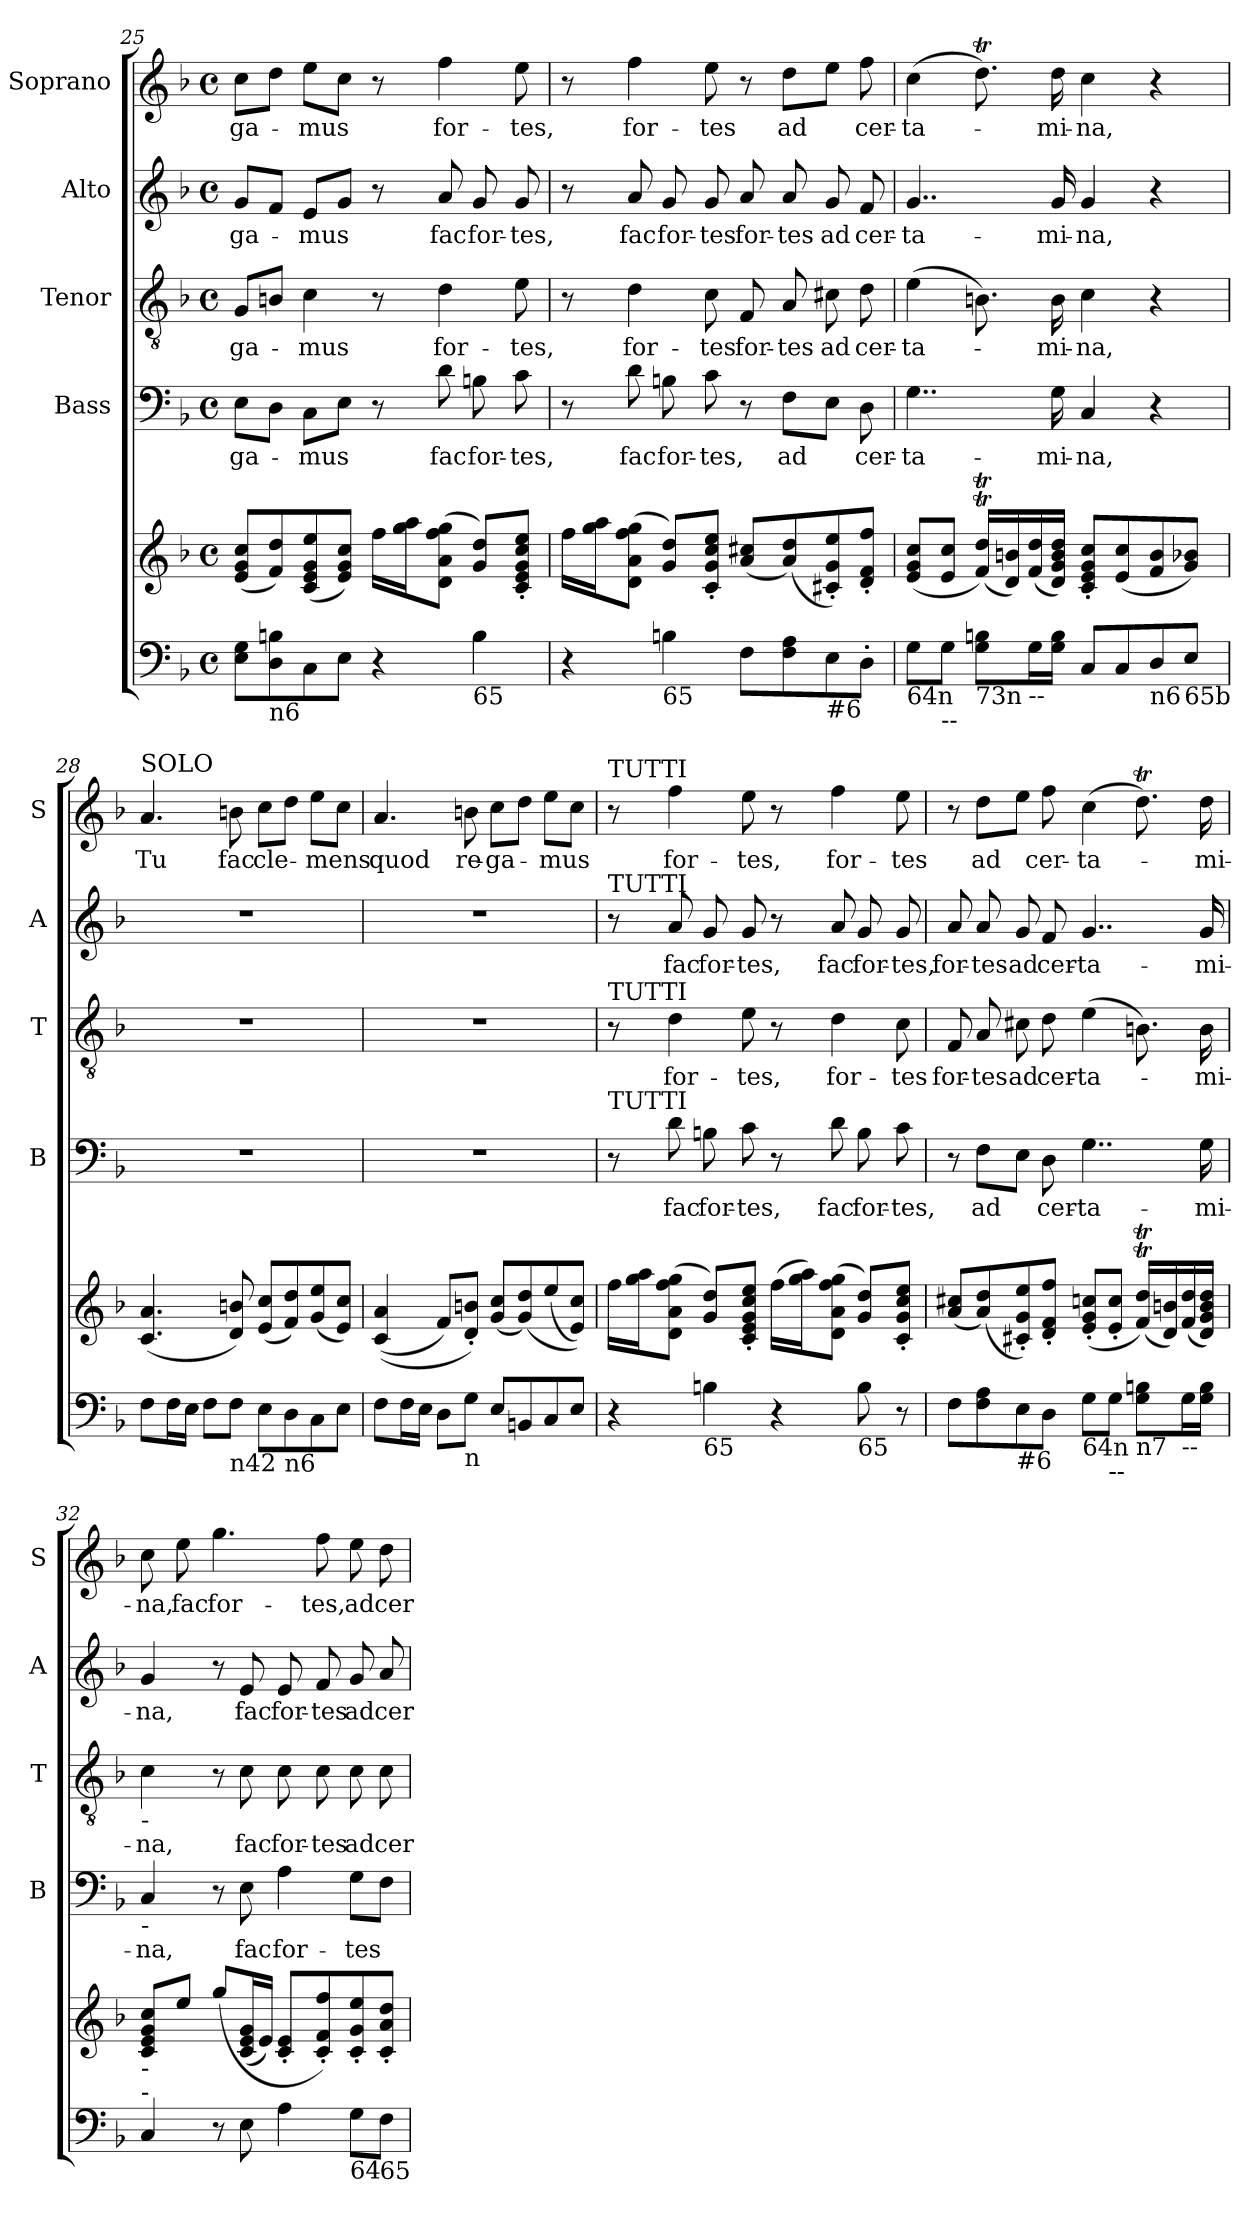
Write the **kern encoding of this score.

**kern	**kern	**kern	**text	**kern	**text	**kern	**text	**kern	**text
*part5	*part5	*part4	*part4	*part3	*part3	*part2	*part2	*part1	*part1
*staff6	*staff5	*staff4	*staff4	*staff3	*staff3	*staff2	*staff2	*staff1	*staff1
*	*	*I"Bass	*	*I"Tenor	*	*I"Alto	*	*I"Soprano	*
*	*	*I'B	*	*I'T	*	*I'A	*	*I'S	*
!!LO:PB:g=z
*clefF4	*clefG2	*clefF4	*	*clefGv2	*	*clefG2	*	*clefG2	*
*k[b-]	*k[b-]	*k[b-]	*	*k[b-]	*	*k[b-]	*	*k[b-]	*
*F:	*F:	*F:	*	*F:	*	*F:	*	*F:	*
*M4/4	*M4/4	*M4/4	*	*M4/4	*	*M4/4	*	*M4/4	*
*met(c)	*met(c)	*met(c)	*	*met(c)	*	*met(c)	*	*met(c)	*
=25	=25	=25	=25	=25	=25	=25	=25	=25	=25
8E\ 8G\L	(8e/ 8g/ 8cc/L	8E\L	-ga-	8G/L	-ga-	8g/L	-ga-	8cc\L	-ga-
!LO:TX:b:t=n6	!	!	!	!	!	!	!	!	!
8D\ 8Bn\	8f/ 8dd/)	8D\J	.	8Bn/J	.	8f/J	.	8dd\J	.
8C\	(8c/ 8e/ 8g/ 8ee/	8C\L	-mus	4c\	-mus	8e/L	-mus	8ee\L	-mus
8E\J	8e/ 8g/ 8cc/J)	8E\J	.	.	.	8g/J	.	8cc\J	.
4r	16ff\LL	8r	.	8r	.	8r	.	8r	.
.	16gg\ 16aa\J	.	.	.	.	.	.	.	.
.	(8d\ 8a\ 8ff\ 8gg\J	8d\	fac	4d\	for-	8a/	fac	4ff\	for-
!LO:TX:b:t=65	!	!	!	!	!	!	!	!	!
4B\	8g/ 8dd/L)	8Bn\	for-	.	.	8g/	for-	.	.
.	8c/'< 8e/'< 8g/'< 8cc/'< 8ee/'<J	8c\	-tes,	8e\	-tes,	8g/	-tes,	8ee\	-tes,
=26	=26	=26	=26	=26	=26	=26	=26	=26	=26
4r	16ff\LL	8r	.	8r	.	8r	.	8r	.
.	16gg\ 16aa\J	.	.	.	.	.	.	.	.
.	(8d\ 8a\ 8ff\ 8gg\J	8d\	fac	4d\	for-	8a/	fac	4ff\	for-
!LO:TX:b:t=65	!	!	!	!	!	!	!	!	!
4Bn\	8g/ 8dd/L)	8Bn\	for-	.	.	8g/	for-	.	.
.	8c/'< 8g/'< 8cc/'< 8ee/'<J	8c\	-tes,	8c\	-tes	8g/	-tes	8ee\	-tes
8F\L	(8a/ 8cc#X/L	8r	.	8F/	for-	8a/	for-	8r	.
8F\ 8A\	(8a/ 8dd/)	8F\L	ad	8A/	-tes	8a/	-tes	8dd\L	ad
!LO:TX:b:t=#6	!	!	!	!	!	!	!	!	!
8E\	8c#X/'< 8g/'< 8ee/'<)	8E\J	.	8c#X\	ad	8g/	ad	8ee\J	.
8D'>\J	8d/'< 8f/'< 8ff/'<J	8D\	cer-	8d\	cer-	8f/	cer-	8ff\	cer-
=27	=27	=27	=27	=27	=27	=27	=27	=27	=27
!LO:TX:b:t=64n	!	!	!	!	!	!	!	!	!
8G\L	(8e/ 8g/ 8cc/L	4..G\	-ta-	(4e\	-ta-	4..g/	-ta-	(4cc\	-ta-
!LO:TX:b:t=--	!	!	!	!	!	!	!	!	!
8G\J	8e/ 8cc/J	.	.	.	.	.	.	.	.
!LO:TX:b:t=73n	!	!	!	!	!	!	!	!	!
8G\ 8Bn\L	(16f/T 16dd/TLL)	.	.	8.Bn\)	.	.	.	8.ddT\)	.
.	16d/ 16bn/)	.	.	.	.	.	.	.	.
!LO:TX:b:t=--	!	!	!	!	!	!	!	!	!
16G\L	(16f/ 16dd/	.	.	.	.	.	.	.	.
16G\ 16B\JJ	16d/ 16g/ 16b/ 16dd/JJ)	16G\	-mi-	16B\	-mi-	16g/	-mi-	16dd\	-mi-
8C/L	8c/'< 8e/'< 8g/'< 8cc/'<L	4C/	-na,	4c\	-na,	4g/	-na,	4cc\	-na,
8C/	(8e/ 8cc/	.	.	.	.	.	.	.	.
!LO:TX:b:t=n6	!	!	!	!	!	!	!	!	!
8D/	8f/ 8b/	4r	.	4r	.	4r	.	4r	.
!LO:TX:b:t=65b	!	!	!	!	!	!	!	!	!
8E/J	8g/ 8b-X/J)	.	.	.	.	.	.	.	.
=28	=28	=28	=28	=28	=28	=28	=28	=28	=28
!	!	!	!	!	!	!	!	!LO:TX:a:t=SOLO	!
8F\L	(4.c/ 4.a/	1r	.	1r	.	1r	.	4.a/	Tu
16F\L	.	.	.	.	.	.	.	.	.
16E\JJ	.	.	.	.	.	.	.	.	.
8F\L	.	.	.	.	.	.	.	.	.
!LO:TX:b:t=n42	!	!	!	!	!	!	!	!	!
8F\J	8d/ 8bn/)	.	.	.	.	.	.	8bn\	fac
8E\L	(8e/ 8cc/L	.	.	.	.	.	.	8cc\L	cle-
!LO:TX:b:t=n6	!	!	!	!	!	!	!	!	!
8D\	8f/ 8dd/)	.	.	.	.	.	.	8dd\J	.
8C\	(8g/ 8ee/	.	.	.	.	.	.	8ee\L	-mens
8E\J	8e/ 8cc/J)	.	.	.	.	.	.	8cc\J	.
!!LO:LB:g=z
=29	=29	=29	=29	=29	=29	=29	=29	=29	=29
8F\L	((4c/ 4a/	1r	.	1r	.	1r	.	4.a/	quod
16F\L	.	.	.	.	.	.	.	.	.
16E\JJ	.	.	.	.	.	.	.	.	.
8D\L	8f/L)	.	.	.	.	.	.	.	.
!LO:TX:b:t=n	!	!	!	!	!	!	!	!	!
8G\J	8d/'< 8bn/'<J)	.	.	.	.	.	.	8bn\	re-
8E/L	(8g/ 8cc/L	.	.	.	.	.	.	8cc\L	-ga-
8BBn/	(8g/ 8dd/)	.	.	.	.	.	.	8dd\J	.
8C/	(8ee/	.	.	.	.	.	.	8ee\L	-mus
8E/J	8e/ 8cc/J))	.	.	.	.	.	.	8cc\J	.
=30	=30	=30	=30	=30	=30	=30	=30	=30	=30
!	!	!	!	!	!	!	!	!LO:TX:a:t=TUTTI	!
!	!	!	!	!	!	!LO:TX:a:t=TUTTI	!	!	!
!	!	!	!	!LO:TX:a:t=TUTTI	!	!	!	!	!
!	!	!LO:TX:a:t=TUTTI	!	!	!	!	!	!	!
4r	16ff\LL	8r	.	8r	.	8r	.	8r	.
.	16gg\ 16aa\J	.	.	.	.	.	.	.	.
.	(8d\ 8a\ 8ff\ 8gg\J	8d\	fac	4d\	for-	8a/	fac	4ff\	for-
!LO:TX:b:t=65	!	!	!	!	!	!	!	!	!
4Bn\	8g/ 8dd/L)	8Bn\	for-	.	.	8g/	for-	.	.
.	8c/'< 8e/'< 8g/'< 8cc/'< 8ee/'<J	8c\	-tes,	8e\	-tes,	8g/	-tes,	8ee\	-tes,
4r	(16ff\LL	8r	.	8r	.	8r	.	8r	.
.	16gg\ 16aa\J)	.	.	.	.	.	.	.	.
.	(8d\ 8a\ 8ff\ 8gg\J	8d\	fac	4d\	for-	8a/	fac	4ff\	for-
!LO:TX:b:t=65	!	!	!	!	!	!	!	!	!
8B\	8g/ 8dd/L)	8B\	for-	.	.	8g/	for-	.	.
8r	8c/'< 8g/'< 8cc/'< 8ee/'<J	8c\	-tes,	8c\	-tes	8g/	-tes,	8ee\	-tes
=31	=31	=31	=31	=31	=31	=31	=31	=31	=31
8F\L	(8a/ 8cc#X/L	8r	.	8F/	for-	8a/	for-	8r	.
8F\ 8A\	(8a/ 8dd/)	8F\L	ad	8A/	-tes	8a/	-tes	8dd\L	ad
!LO:TX:b:t=#6	!	!	!	!	!	!	!	!	!
8E\	8c#X/'< 8g/'< 8ee/'<)	8E\J	.	8c#X\	ad	8g/	ad	8ee\J	.
8D\J	8d/'< 8f/'< 8ff/'<J	8D\	cer-	8d\	cer-	8f/	cer-	8ff\	cer-
!LO:TX:b:t=64n	!	!	!	!	!	!	!	!	!
8G\L	(8e/'< 8g/'< 8ccn/'<L	4..G\	-ta-	(4e\	-ta-	4..g/	-ta-	(4cc\	-ta-
!LO:TX:b:t=--	!	!	!	!	!	!	!	!	!
8G\J	8e/'< 8cc/'<J	.	.	.	.	.	.	.	.
!LO:TX:b:t=n7	!	!	!	!	!	!	!	!	!
8G\ 8Bn\L	(16f/T 16dd/TLL)	.	.	8.Bn\)	.	.	.	8.ddT\)	.
.	16d/ 16bn/)	.	.	.	.	.	.	.	.
!LO:TX:b:t=--	!	!	!	!	!	!	!	!	!
16G\L	(16f/ 16dd/	.	.	.	.	.	.	.	.
16G\ 16B\JJ	16d/ 16g/ 16b/ 16dd/JJ)	16G\	-mi-	16B\	-mi-	16g/	-mi-	16dd\	-mi-
!!LO:PB:g=z
=32	=32	=32	=32	=32	=32	=32	=32	=32	=32
!	!	!	!	!LO:TX:b:t=-	!	!	!	!	!
!	!	!LO:TX:b:t=-	!	!	!	!	!	!	!
!	!LO:TX:b:t=-	!	!	!	!	!	!	!	!
!LO:TX:a:t=-	!	!	!	!	!	!	!	!	!
4C/	8c/ 8e/ 8g/ 8cc/L	4C/	-na,	4c\	-na,	4g/	-na,	8cc\	-na,
.	8ee/J	.	.	.	.	.	.	8ee\	fac
8r	(8gg/L	8r	.	8r	.	8r	.	4.gg\	for-
8E\	(16c/ 16e/ 16g/L	8E\	fac	8c\	fac	8e/	fac	.	.
.	16e/JJ)	.	.	.	.	.	.	.	.
4A\	8c/'< 8e/'<L	4A\	for-	8c\	for-	8e/	for-	.	.
.	8c/'< 8f/'< 8ff/'<)	.	.	8c\	-tes	8f/	-tes	8ff\	-tes,
!LO:TX:b:t=64	!	!	!	!	!	!	!	!	!
8G\L	8c/'< 8g/'< 8ee/'<	8G\L	-tes	8c\	ad	8g/	ad	8ee\	ad
!LO:TX:b:t=65	!	!	!	!	!	!	!	!	!
8F\J	8c/'< 8a/'< 8dd/'<J	8F\J	.	8c\	cer-	8a/	cer-	8dd\	cer-
=	=	=	=	=	=	=	=	=	=
*-	*-	*-	*-	*-	*-	*-	*-	*-	*-
